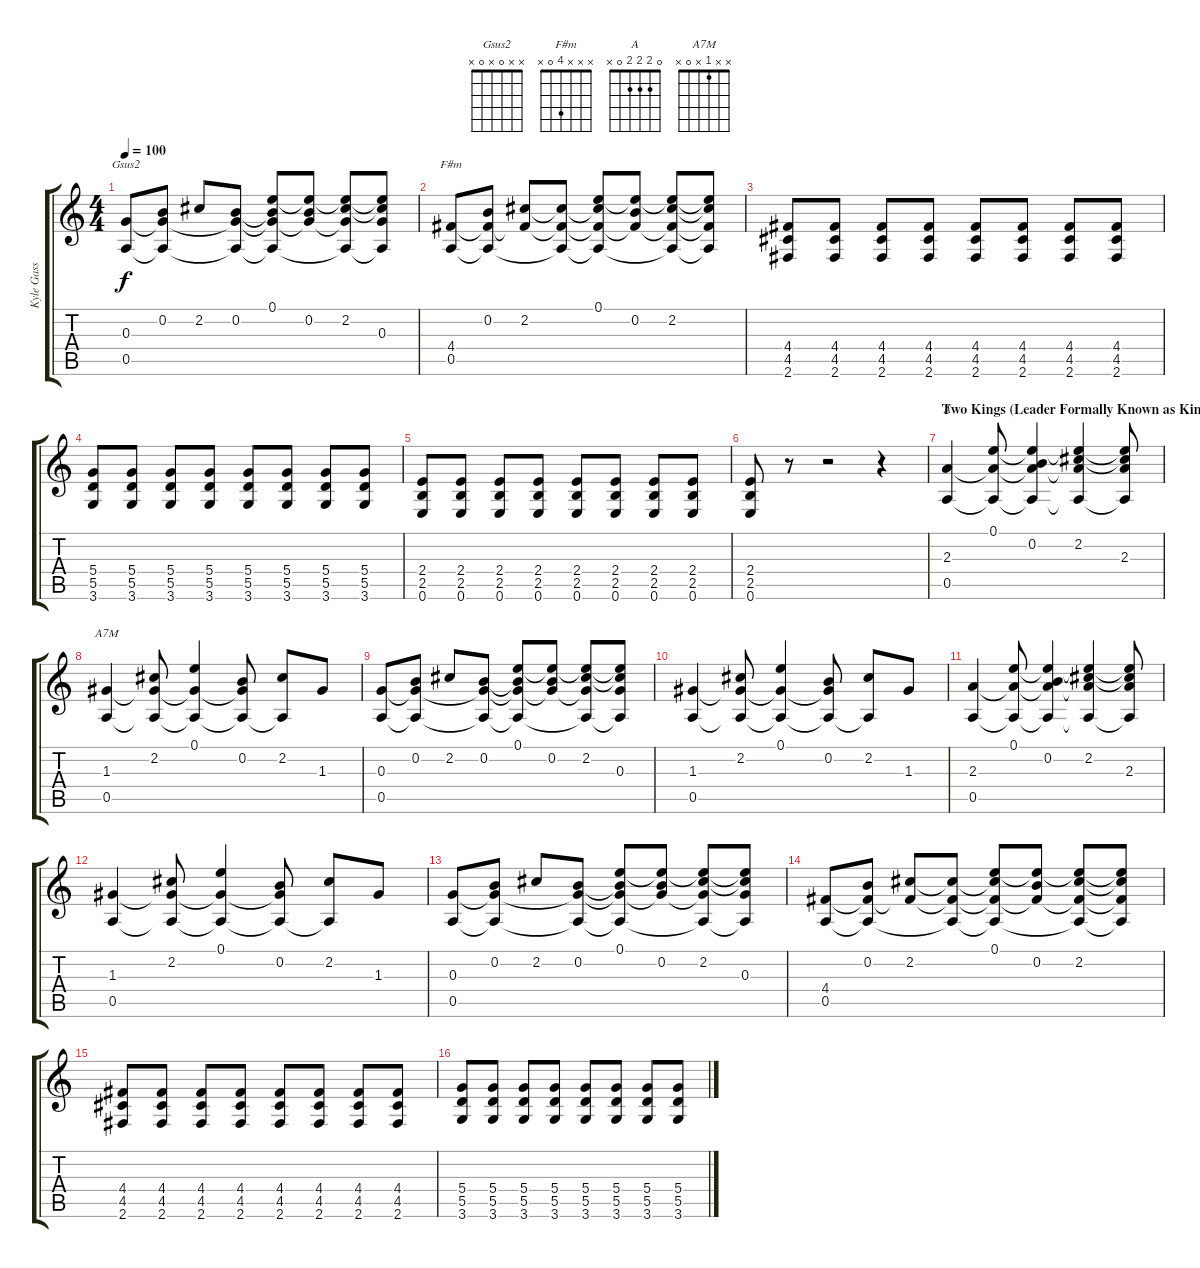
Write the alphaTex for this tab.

\track ("Kyle Gass (Lead Guitar)" "Kyle Gass ") {instrument acousticguitarsteel}
\staff {score tabs}
\tuning (E4 B3 G3 D3 A2 E2) {hide}
\chord ("Gsus2" x x 0 x 0 x)
\chord ("F#m" x x x 4 0 x)
\chord ("A" 0 2 2 2 0 x)
\chord ("A7M" x x 1 x 0 x)
\ts (4 4)
\tempo 100
\clef g2
\ks c
(0.3 0.5).8{ch "Gsus2" dy f} (0.2 0.3{t} 0.5{t}).8 2.2.8 (0.2 0.3{t} 0.5{t}).8 (0.1 0.2{t} 0.3{t} 0.5{t}).8 (0.1{t} 0.2 0.3{t}).8 (0.1{t} 2.2 0.3{t} 0.5{t}).8 (0.1{t} 2.2{t} 0.3 0.5{t}).8 |
(4.4 0.5).8{ch "F#m"} (0.2 4.4{t} 0.5{t}).8 (2.2 4.4{t}).8 (2.2{t} 4.4{t} 0.5{t}).8 (0.1 2.2{t} 4.4{t} 0.5{t}).8 (0.1{t} 0.2 4.4{t}).8 (0.1{t} 2.2 4.4{t} 0.5{t}).8 (0.1{t} 2.2{t} 4.4{t} 0.5{t}).8 |
(4.4 4.5 2.6).8 (4.4 4.5 2.6).8 (4.4 4.5 2.6).8 (4.4 4.5 2.6).8 (4.4 4.5 2.6).8 (4.4 4.5 2.6).8 (4.4 4.5 2.6).8 (4.4 4.5 2.6).8 |
(5.4 5.5 3.6).8 (5.4 5.5 3.6).8 (5.4 5.5 3.6).8 (5.4 5.5 3.6).8 (5.4 5.5 3.6).8 (5.4 5.5 3.6).8 (5.4 5.5 3.6).8 (5.4 5.5 3.6).8 |
(2.4 2.5 0.6).8 (2.4 2.5 0.6).8 (2.4 2.5 0.6).8 (2.4 2.5 0.6).8 (2.4 2.5 0.6).8 (2.4 2.5 0.6).8 (2.4 2.5 0.6).8 (2.4 2.5 0.6).8 |
(2.4 2.5 0.6).8 r.8 r.2 r.4 |
\section ("" "Two Kings (Leader Formally Known as King)")
(2.3 0.5).4{ch "A"} (0.1 2.3{t} 0.5{t}).8 (0.1{t} 0.2 2.3{t} 0.5{t}).4 (0.1{t} 2.2 2.3{t} 0.5{t}).4 (0.1{t} 2.2{t} 2.3 0.5{t}).8 |
(1.3 0.5).4{ch "A7M"} (2.2 1.3{t} 0.5{t}).8 (0.1 1.3{t} 0.5{t}).4 (0.2 1.3{t} 0.5{t}).8 (2.2 0.5{t}).8 1.3.8 |
(0.3 0.5).8 (0.2 0.3{t} 0.5{t}).8 2.2.8 (0.2 0.3{t} 0.5{t}).8 (0.1 0.2{t} 0.3{t} 0.5{t}).8 (0.1{t} 0.2 0.3{t}).8 (0.1{t} 2.2 0.3{t} 0.5{t}).8 (0.1{t} 2.2{t} 0.3 0.5{t}).8 |
(1.3 0.5).4 (2.2 1.3{t} 0.5{t}).8 (0.1 1.3{t} 0.5{t}).4 (0.2 1.3{t} 0.5{t}).8 (2.2 0.5{t}).8 1.3.8 |
(2.3 0.5).4 (0.1 2.3{t} 0.5{t}).8 (0.1{t} 0.2 2.3{t} 0.5{t}).4 (0.1{t} 2.2 2.3{t} 0.5{t}).4 (0.1{t} 2.2{t} 2.3 0.5{t}).8 |
(1.3 0.5).4 (2.2 1.3{t} 0.5{t}).8 (0.1 1.3{t} 0.5{t}).4 (0.2 1.3{t} 0.5{t}).8 (2.2 0.5{t}).8 1.3.8 |
(0.3 0.5).8 (0.2 0.3{t} 0.5{t}).8 2.2.8 (0.2 0.3{t} 0.5{t}).8 (0.1 0.2{t} 0.3{t} 0.5{t}).8 (0.1{t} 0.2 0.3{t}).8 (0.1{t} 2.2 0.3{t} 0.5{t}).8 (0.1{t} 2.2{t} 0.3 0.5{t}).8 |
(4.4 0.5).8 (0.2 4.4{t} 0.5{t}).8 (2.2 4.4{t}).8 (2.2{t} 4.4{t} 0.5{t}).8 (0.1 2.2{t} 4.4{t} 0.5{t}).8 (0.1{t} 0.2 4.4{t}).8 (0.1{t} 2.2 4.4{t} 0.5{t}).8 (0.1{t} 2.2{t} 4.4{t} 0.5{t}).8 |
(4.4 4.5 2.6).8 (4.4 4.5 2.6).8 (4.4 4.5 2.6).8 (4.4 4.5 2.6).8 (4.4 4.5 2.6).8 (4.4 4.5 2.6).8 (4.4 4.5 2.6).8 (4.4 4.5 2.6).8 |
(5.4 5.5 3.6).8 (5.4 5.5 3.6).8 (5.4 5.5 3.6).8 (5.4 5.5 3.6).8 (5.4 5.5 3.6).8 (5.4 5.5 3.6).8 (5.4 5.5 3.6).8 (5.4 5.5 3.6).8
